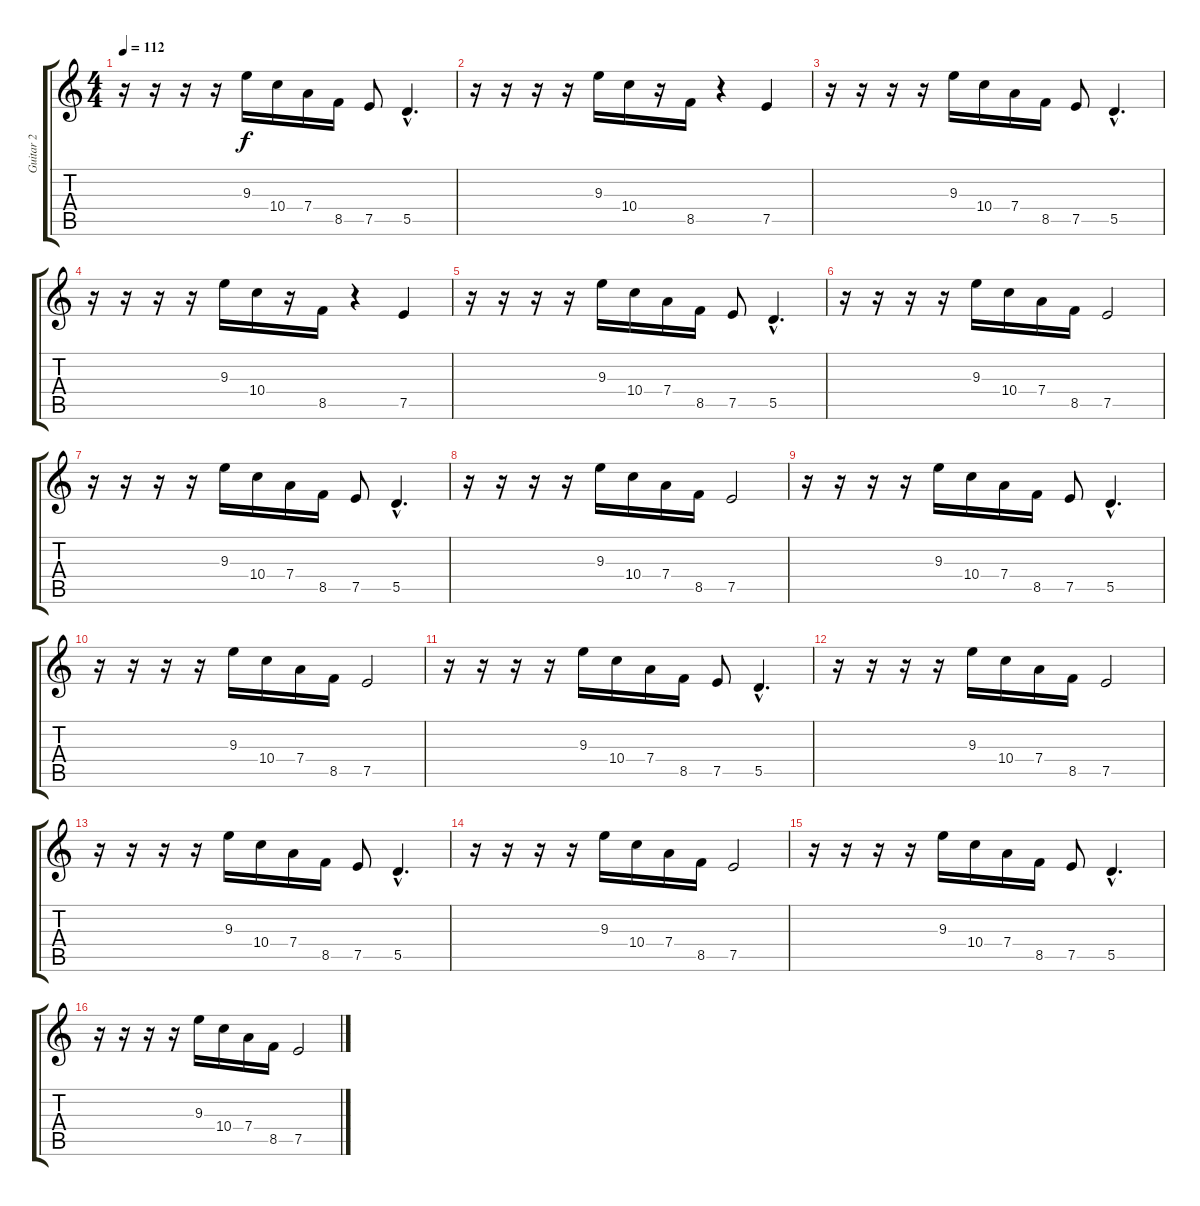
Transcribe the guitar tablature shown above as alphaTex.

\track ("Guitar 2" "Guitar 2") {instrument overdrivenguitar}
\staff {score tabs}
\tuning (E4 B3 G3 D3 A2 E2) {hide}
\ts (4 4)
\tempo 112
\clef g2
\ks c
r.16{dy f} r.16 r.16 r.16 9.3.16 10.4.16 7.4.16 8.5.16 7.5.8 5.5{hac}.4{d} |
r.16 r.16 r.16 r.16 9.3.16 10.4.16 r.16 8.5.16 r.4 7.5.4 |
r.16 r.16 r.16 r.16 9.3.16 10.4.16 7.4.16 8.5.16 7.5.8 5.5{hac}.4{d} |
r.16 r.16 r.16 r.16 9.3.16 10.4.16 r.16 8.5.16 r.4 7.5.4 |
r.16 r.16 r.16 r.16 9.3.16 10.4.16 7.4.16 8.5.16 7.5.8 5.5{hac}.4{d} |
r.16 r.16 r.16 r.16 9.3.16 10.4.16 7.4.16 8.5.16 7.5.2 |
r.16 r.16 r.16 r.16 9.3.16 10.4.16 7.4.16 8.5.16 7.5.8 5.5{hac}.4{d} |
r.16 r.16 r.16 r.16 9.3.16 10.4.16 7.4.16 8.5.16 7.5.2 |
r.16 r.16 r.16 r.16 9.3.16 10.4.16 7.4.16 8.5.16 7.5.8 5.5{hac}.4{d} |
r.16 r.16 r.16 r.16 9.3.16 10.4.16 7.4.16 8.5.16 7.5.2 |
r.16 r.16 r.16 r.16 9.3.16 10.4.16 7.4.16 8.5.16 7.5.8 5.5{hac}.4{d} |
r.16 r.16 r.16 r.16 9.3.16 10.4.16 7.4.16 8.5.16 7.5.2 |
r.16 r.16 r.16 r.16 9.3.16 10.4.16 7.4.16 8.5.16 7.5.8 5.5{hac}.4{d} |
r.16 r.16 r.16 r.16 9.3.16 10.4.16 7.4.16 8.5.16 7.5.2 |
r.16 r.16 r.16 r.16 9.3.16 10.4.16 7.4.16 8.5.16 7.5.8 5.5{hac}.4{d} |
r.16 r.16 r.16 r.16 9.3.16 10.4.16 7.4.16 8.5.16 7.5.2
